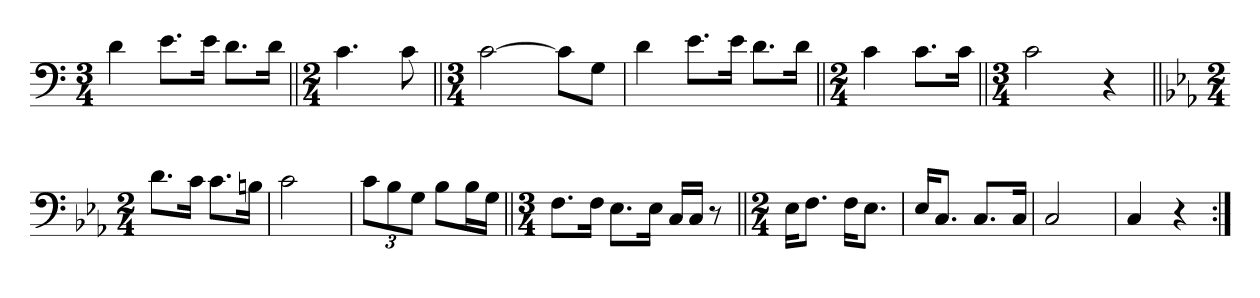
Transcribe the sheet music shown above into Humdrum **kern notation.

**kern
*part1
*staff1
*clefF4
*k[]
*M3/4
=1
4d\
8.e\L
16e\Jk
8.d\L
16d\Jk
=2||
*M2/4
4.c\
8c\
=3||
*M3/4
[2c\
8c\L]
8G\J
=4
4d\
8.e\L
16e\Jk
8.d\L
16d\Jk
=5||
*M2/4
4c\
8.c\L
16c\Jk
=6||
*M3/4
2c\
4r
=||
*k[b-e-a-]
*M2/4
8.d\L
16c\Jk
8.c\L
16Bn\Jk
=8
2c\
=9
12c\L
12B-\
12G\J
8B-\L
16B-\L
16G\JJ
=10||
*M3/4
8.F\L
16F\Jk
8.E-\L
16E-\Jk
16C/LL
16C/JJ
8r
=11||
*M2/4
16E-\KL
8.F\J
16F\KL
8.E-\J
=12
16E-/KL
8.C/J
8.C/L
16C/Jk
=13
2C/
=14
4C/
4r
=:|!
*-
